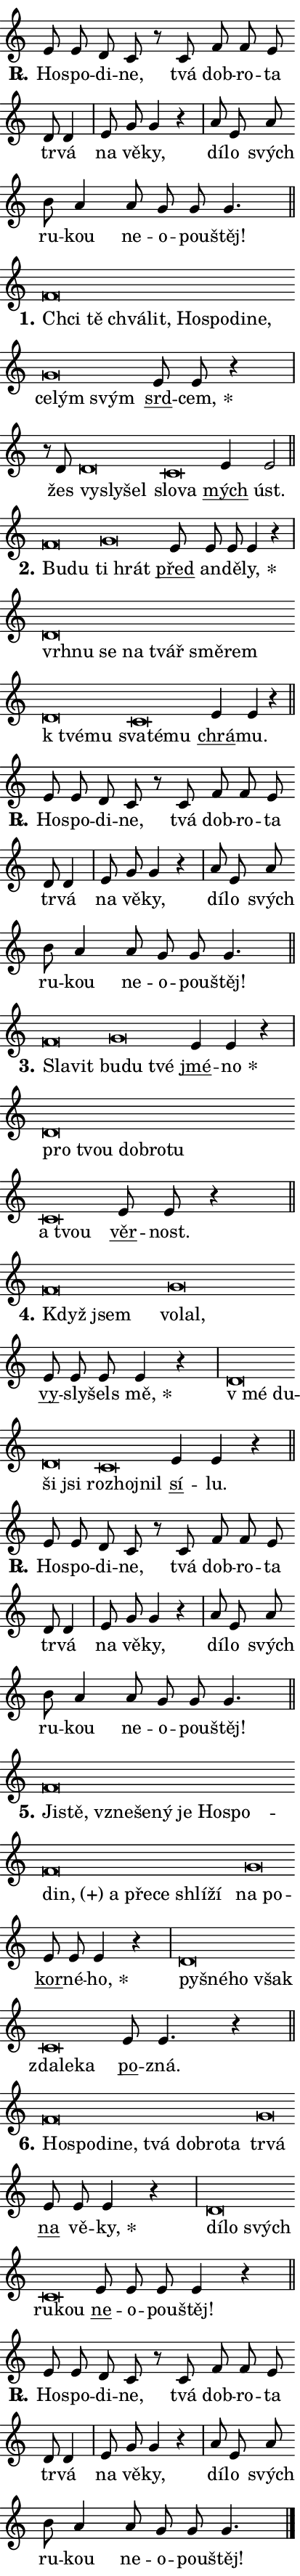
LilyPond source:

\version "2.24.0"
\header { tagline = "" }
\paper {
  indent = 0\cm
  top-margin = 0\cm
  right-margin = 0.13\cm % to fit lyric hyphens
  bottom-margin = 0\cm
  left-margin = 0\cm
  paper-width = 7\cm
  page-breaking = #ly:one-page-breaking
  system-system-spacing.basic-distance = #11
  score-system-spacing.basic-distance = #11
  ragged-last = ##f
}


%% Author: Thomas Morley
%% https://lists.gnu.org/archive/html/lilypond-user/2020-05/msg00002.html
#(define (line-position grob)
"Returns position of @var[grob} in current system:
   @code{'start}, if at first time-step
   @code{'end}, if at last time-step
   @code{'middle} otherwise
"
  (let* ((col (ly:item-get-column grob))
         (ln (ly:grob-object col 'left-neighbor))
         (rn (ly:grob-object col 'right-neighbor))
         (col-to-check-left (if (ly:grob? ln) ln col))
         (col-to-check-right (if (ly:grob? rn) rn col))
         (break-dir-left
           (and
             (ly:grob-property col-to-check-left 'non-musical #f)
             (ly:item-break-dir col-to-check-left)))
         (break-dir-right
           (and
             (ly:grob-property col-to-check-right 'non-musical #f)
             (ly:item-break-dir col-to-check-right))))
        (cond ((eqv? 1 break-dir-left) 'start)
              ((eqv? -1 break-dir-right) 'end)
              (else 'middle))))

#(define (tranparent-at-line-position vctor)
  (lambda (grob)
  "Relying on @code{line-position} select the relevant enry from @var{vctor}.
Used to determine transparency,"
    (case (line-position grob)
      ((end) (not (vector-ref vctor 0)))
      ((middle) (not (vector-ref vctor 1)))
      ((start) (not (vector-ref vctor 2))))))

noteHeadBreakVisibility =
#(define-music-function (break-visibility)(vector?)
"Makes @code{NoteHead}s transparent relying on @var{break-visibility}"
#{
  \override NoteHead.transparent =
    #(tranparent-at-line-position break-visibility)
#})

#(define delete-ledgers-for-transparent-note-heads
  (lambda (grob)
    "Reads whether a @code{NoteHead} is transparent.
If so this @code{NoteHead} is removed from @code{'note-heads} from
@var{grob}, which is supposed to be @code{LedgerLineSpanner}.
As a result ledgers are not printed for this @code{NoteHead}"
    (let* ((nhds-array (ly:grob-object grob 'note-heads))
           (nhds-list
             (if (ly:grob-array? nhds-array)
                 (ly:grob-array->list nhds-array)
                 '()))
           ;; Relies on the transparent-property being done before
           ;; Staff.LedgerLineSpanner.after-line-breaking is executed.
           ;; This is fragile ...
           (to-keep
             (remove
               (lambda (nhd)
                 (ly:grob-property nhd 'transparent #f))
               nhds-list)))
      ;; TODO find a better method to iterate over grob-arrays, similiar
      ;; to filter/remove etc for lists
      ;; For now rebuilt from scratch
      (set! (ly:grob-object grob 'note-heads)  '())
      (for-each
        (lambda (nhd)
          (ly:pointer-group-interface::add-grob grob 'note-heads nhd))
        to-keep))))

squashNotes = {
  \override NoteHead.X-extent = #'(-0.2 . 0.2)
  \override NoteHead.Y-extent = #'(-0.75 . 0)
  \override NoteHead.stencil =
    #(lambda (grob)
       (let ((pos (ly:grob-property grob 'staff-position)))
         (begin
           (if (< pos -7) (display "ERROR: Lower brevis then expected\n") (display ""))
           (if (<= pos -6) ly:text-interface::print ly:note-head::print))))
}
unSquashNotes = {
  \revert NoteHead.X-extent
  \revert NoteHead.Y-extent
  \revert NoteHead.stencil
}

hideNotes = \noteHeadBreakVisibility #begin-of-line-visible
unHideNotes = \noteHeadBreakVisibility #all-visible

% work-around for resetting accidentals
% https://lilypond.org/doc/v2.23/Documentation/notation/displaying-rhythms#unmetered-music
cadenzaMeasure = {
  \cadenzaOff
  \partial 1024 s1024
  \cadenzaOn
}

#(define-markup-command (accent layout props text) (markup?)
  "Underline accented syllable"
  (interpret-markup layout props
    #{\markup \override #'(offset . 4.3) \underline { #text }#}))

responsum = \markup \concat {
  "R" \hspace #-1.05 \path #0.1 #'((moveto 0 0.07) (lineto 0.9 0.8)) \hspace #0.05 "."
}

spaceSize = #0.6828661417322834 % exact space size for TeX Gyre Schola

\layout {
  \context {
    \Staff
    \remove "Time_signature_engraver"
    \override LedgerLineSpanner.after-line-breaking = #delete-ledgers-for-transparent-note-heads
  }
  \context {
    \Lyrics {
      \override LyricSpace.minimum-distance = \spaceSize
      \override LyricText.font-name = #"TeX Gyre Schola"
      \override LyricText.font-size = 1
      \override StanzaNumber.font-name = #"TeX Gyre Schola Bold"
      \override StanzaNumber.font-size = 1
    }
  }
  \context {
    \Score 
    \override NoteHead.text =
      #(lambda (grob) 
        (let ((pos (ly:grob-property grob 'staff-position)))
          #{\markup {
            \combine
              \halign #-0.55 \raise #(if (= pos -6) 0 0.5) \override #'(thickness . 2) \draw-line #'(3.2 . 0)
              \musicglyph "noteheads.sM1"
          }#}))
  }
}

% magnetic-lyrics.ily
%
%   written by
%     Jean Abou Samra <jean@abou-samra.fr>
%     Werner Lemberg <wl@gnu.org>
%
%   adapted by
%     Jiri Hon <jiri.hon@gmail.com>
%
% Version 2022-Apr-15

% https://www.mail-archive.com/lilypond-user@gnu.org/msg149350.html

#(define (Left_hyphen_pointer_engraver context)
   "Collect syllable-hyphen-syllable occurrences in lyrics and store
them in properties.  This engraver only looks to the left.  For
example, if the lyrics input is @code{foo -- bar}, it does the
following.

@itemize @bullet
@item
Set the @code{text} property of the @code{LyricHyphen} grob between
@q{foo} and @q{bar} to @code{foo}.

@item
Set the @code{left-hyphen} property of the @code{LyricText} grob with
text @q{foo} to the @code{LyricHyphen} grob between @q{foo} and
@q{bar}.
@end itemize

Use this auxiliary engraver in combination with the
@code{lyric-@/text::@/apply-@/magnetic-@/offset!} hook."
   (let ((hyphen #f)
         (text #f))
     (make-engraver
      (acknowledgers
       ((lyric-syllable-interface engraver grob source-engraver)
        (set! text grob)))
      (end-acknowledgers
       ((lyric-hyphen-interface engraver grob source-engraver)
        ;(when (not (grob::has-interface grob 'lyric-space-interface))
          (set! hyphen grob)));)
      ((stop-translation-timestep engraver)
       (when (and text hyphen)
         (ly:grob-set-object! text 'left-hyphen hyphen))
       (set! text #f)
       (set! hyphen #f)))))

#(define (lyric-text::apply-magnetic-offset! grob)
   "If the space between two syllables is less than the value in
property @code{LyricText@/.details@/.squash-threshold}, move the right
syllable to the left so that it gets concatenated with the left
syllable.

Use this function as a hook for
@code{LyricText@/.after-@/line-@/breaking} if the
@code{Left_@/hyphen_@/pointer_@/engraver} is active."
   (let ((hyphen (ly:grob-object grob 'left-hyphen #f)))
     (when hyphen
       (let ((left-text (ly:spanner-bound hyphen LEFT)))
         (when (grob::has-interface left-text 'lyric-syllable-interface)
           (let* ((common (ly:grob-common-refpoint grob left-text X))
                  (this-x-ext (ly:grob-extent grob common X))
                  (left-x-ext
                   (begin
                     ;; Trigger magnetism for left-text.
                     (ly:grob-property left-text 'after-line-breaking)
                     (ly:grob-extent left-text common X)))
                  ;; `delta` is the gap width between two syllables.
                  (delta (- (interval-start this-x-ext)
                            (interval-end left-x-ext)))
                  (details (ly:grob-property grob 'details))
                  (threshold (assoc-get 'squash-threshold details 0.2)))
             (when (< delta threshold)
               (let* (;; We have to manipulate the input text so that
                      ;; ligatures crossing syllable boundaries are not
                      ;; disabled.  For languages based on the Latin
                      ;; script this is essentially a beautification.
                      ;; However, for non-Western scripts it can be a
                      ;; necessity.
                      (lt (ly:grob-property left-text 'text))
                      (rt (ly:grob-property grob 'text))
                      (is-space (grob::has-interface hyphen 'lyric-space-interface))
                      (space (if is-space " " ""))
                      (extra-delta (if is-space spaceSize 0))
                      ;; Append new syllable.
                      (ltrt-space (if (and (string? lt) (string? rt))
                                (string-append lt space rt)
                                (make-concat-markup (list lt space rt))))
                      ;; Right-align `ltrt` to the right side.
                      (ltrt-space-markup (grob-interpret-markup
                               grob
                               (make-translate-markup
                                (cons (interval-length this-x-ext) 0)
                                (make-right-align-markup ltrt-space)))))
                 (begin
                   ;; Don't print `left-text`.
                   (ly:grob-set-property! left-text 'stencil #f)
                   ;; Set text and stencil (which holds all collected
                   ;; syllables so far) and shift it to the left.
                   (ly:grob-set-property! grob 'text ltrt-space)
                   (ly:grob-set-property! grob 'stencil ltrt-space-markup)
                   (ly:grob-translate-axis! grob (- (- delta extra-delta)) X))))))))))


#(define (lyric-hyphen::displace-bounds-first grob)
   ;; Make very sure this callback isn't triggered too early.
   (let ((left (ly:spanner-bound grob LEFT))
         (right (ly:spanner-bound grob RIGHT)))
     (ly:grob-property left 'after-line-breaking)
     (ly:grob-property right 'after-line-breaking)
     (ly:lyric-hyphen::print grob)))

squashThreshold = #0.4

\layout {
  \context {
    \Lyrics
    \consists #Left_hyphen_pointer_engraver
    \override LyricText.after-line-breaking =
      #lyric-text::apply-magnetic-offset!
    \override LyricHyphen.stencil = #lyric-hyphen::displace-bounds-first
    \override LyricText.details.squash-threshold = \squashThreshold
    \override LyricHyphen.minimum-distance = 0
    \override LyricHyphen.minimum-length = \squashThreshold
  }
}

squashText = \override LyricText.details.squash-threshold = 9999
unSquashText = \override LyricText.details.squash-threshold = \squashThreshold

leftText = \override LyricText.self-alignment-X = #LEFT
unLeftText = \revert LyricText.self-alignment-X

starOffset = #(lambda (grob) 
                (let ((x_offset (ly:self-alignment-interface::aligned-on-x-parent grob)))
                  (if (= x_offset 0) 0 (+ x_offset 1.2))))

star = #(define-music-function (syllable)(string?)
"Append star separator at the end of a syllable"
#{
  \once \override LyricText.X-offset = #starOffset
  \lyricmode { \markup {
    #syllable
    \override #'((font-name . "TeX Gyre Schola Bold")) \hspace #0.2 \lower #0.65 \larger "*"
  } }
#})

starAccent = #(define-music-function (syllable)(string?)
"Append star separator at the end of a syllable and make accent"
#{
  \once \override LyricText.X-offset = #starOffset
  \lyricmode { \markup {
    \accent #syllable
    \override #'((font-name . "TeX Gyre Schola Bold")) \hspace #0.2 \lower #0.65 \larger "*"
  } }
#})

breath = #(define-music-function (syllable)(string?)
"Append breathing indicator at the end of a syllable"
#{
  \lyricmode { \markup { #syllable "+" } }
#})

optionalBreath = #(define-music-function (syllable)(string?)
"Append optional breathing indicator at the end of a syllable"
#{
  \lyricmode { \markup { #syllable "(+)" } }
#})


\score {
    <<
        \new Voice = "melody" { \cadenzaOn \key c \major \relative { e'8 e d c r c \bar "" f f e \bar "" d d4 \cadenzaMeasure \bar "|" e8 g g4 r \cadenzaMeasure \bar "|" a8 e a \bar "" b a4 \bar "" a8 g g g4. \cadenzaMeasure \bar "||" \break } }
        \new Lyrics \lyricsto "melody" { \lyricmode { \set stanza = \responsum
Ho -- spo -- di -- ne, tvá dob -- ro -- ta tr -- vá na vě -- ky, dí -- lo svých ru -- kou ne -- o -- pou -- štěj! } }
    >>
    \layout {}
}

\score {
    <<
        \new Voice = "melody" { \cadenzaOn \key c \major \relative { \squashNotes f'\breve*1/16 \hideNotes \breve*1/16 \bar "" \breve*1/16 \bar "" \breve*1/16 \bar "" \breve*1/16 \bar "" \breve*1/16 \bar "" \breve*1/16 \breve*1/16 \bar "" \unHideNotes \unSquashNotes \squashNotes g\breve*1/16 \hideNotes \breve*1/16 \breve*1/16 \bar "" \unHideNotes \unSquashNotes \bar "" e8 e r4 \cadenzaMeasure \bar "|" r8 d8 \squashNotes d\breve*1/16 \hideNotes \breve*1/16 \breve*1/16 \bar "" \unHideNotes \unSquashNotes \squashNotes c\breve*1/16 \hideNotes \breve*1/16 \bar "" \unHideNotes \unSquashNotes \bar "" e4 e2 \cadenzaMeasure \bar "||" \break } }
        \new Lyrics \lyricsto "melody" { \lyricmode { \set stanza = "1."
\leftText Chci \squashText tě chvá -- lit, Ho -- spo -- di -- ne, \leftText \unLeftText \unSquashText ce -- \squashText lým svým \unLeftText \unSquashText \markup \accent srd -- \star cem, žes \leftText vy -- \squashText sly -- šel \leftText \unLeftText \unSquashText slo -- \squashText va \unLeftText \unSquashText \markup \accent mých úst. } }
    >>
    \layout {}
}

\score {
    <<
        \new Voice = "melody" { \cadenzaOn \key c \major \relative { \squashNotes f'\breve*1/16 \hideNotes \breve*1/16 \bar "" \unHideNotes \unSquashNotes \squashNotes g\breve*1/16 \hideNotes \breve*1/16 \bar "" \unHideNotes \unSquashNotes \bar "" e8 e e e4 r \cadenzaMeasure \bar "|" \squashNotes d\breve*1/16 \hideNotes \breve*1/16 \bar "" \breve*1/16 \bar "" \breve*1/16 \bar "" \breve*1/16 \bar "" \breve*1/16 \bar "" \breve*1/16 \bar "" \breve*1/16 \breve*1/16 \bar "" \unHideNotes \unSquashNotes \squashNotes c\breve*1/16 \hideNotes \breve*1/16 \breve*1/16 \bar "" \unHideNotes \unSquashNotes \bar "" e4 e r \cadenzaMeasure \bar "||" \break } }
        \new Lyrics \lyricsto "melody" { \lyricmode { \set stanza = "2."
\leftText Bu -- \squashText du \leftText \unLeftText \unSquashText ti \squashText hrát \unLeftText \unSquashText \markup \accent před an -- dě -- \star ly, \leftText vrh -- \squashText nu se na tvář smě -- rem "k tvé" -- mu \leftText \unLeftText \unSquashText sva -- \squashText té -- mu \unLeftText \unSquashText \markup \accent chrá -- mu. } }
    >>
    \layout {}
}

\score {
    <<
        \new Voice = "melody" { \cadenzaOn \key c \major \relative { e'8 e d c r c \bar "" f f e \bar "" d d4 \cadenzaMeasure \bar "|" e8 g g4 r \cadenzaMeasure \bar "|" a8 e a \bar "" b a4 \bar "" a8 g g g4. \cadenzaMeasure \bar "||" \break } }
        \new Lyrics \lyricsto "melody" { \lyricmode { \set stanza = \responsum
Ho -- spo -- di -- ne, tvá dob -- ro -- ta tr -- vá na vě -- ky, dí -- lo svých ru -- kou ne -- o -- pou -- štěj! } }
    >>
    \layout {}
}

\score {
    <<
        \new Voice = "melody" { \cadenzaOn \key c \major \relative { \squashNotes f'\breve*1/16 \hideNotes \breve*1/16 \bar "" \unHideNotes \unSquashNotes \squashNotes g\breve*1/16 \hideNotes \breve*1/16 \breve*1/16 \bar "" \unHideNotes \unSquashNotes \bar "" e4 e r \cadenzaMeasure \bar "|" \squashNotes d\breve*1/16 \hideNotes \breve*1/16 \bar "" \breve*1/16 \bar "" \breve*1/16 \breve*1/16 \bar "" \unHideNotes \unSquashNotes \squashNotes c\breve*1/16 \hideNotes \breve*1/16 \bar "" \unHideNotes \unSquashNotes \bar "" e8 e r4 \cadenzaMeasure \bar "||" \break } }
        \new Lyrics \lyricsto "melody" { \lyricmode { \set stanza = "3."
\leftText Sla -- \squashText vit \leftText \unLeftText \unSquashText bu -- \squashText du tvé \unLeftText \unSquashText \markup \accent jmé -- \star no \leftText pro \squashText tvou dob -- ro -- tu \leftText \unLeftText \unSquashText a \squashText tvou \unLeftText \unSquashText \markup \accent věr -- nost. } }
    >>
    \layout {}
}

\score {
    <<
        \new Voice = "melody" { \cadenzaOn \key c \major \relative { \squashNotes f'\breve*1/16 \hideNotes \breve*1/16 \bar "" \unHideNotes \unSquashNotes \squashNotes g\breve*1/16 \hideNotes \breve*1/16 \bar "" \unHideNotes \unSquashNotes \bar "" e8 e e e4 r \cadenzaMeasure \bar "|" \squashNotes d\breve*1/16 \hideNotes \breve*1/16 \bar "" \breve*1/16 \breve*1/16 \bar "" \unHideNotes \unSquashNotes \squashNotes c\breve*1/16 \hideNotes \breve*1/16 \breve*1/16 \bar "" \unHideNotes \unSquashNotes \bar "" e4 e r \cadenzaMeasure \bar "||" \break } }
        \new Lyrics \lyricsto "melody" { \lyricmode { \set stanza = "4."
\leftText Když \squashText jsem \leftText \unLeftText \unSquashText vo -- \squashText lal, \unLeftText \unSquashText \markup \accent vy -- sly -- šels \star mě, \leftText "v mé" \squashText du -- ši jsi \leftText \unLeftText \unSquashText roz -- \squashText hoj -- nil \unLeftText \unSquashText \markup \accent sí -- lu. } }
    >>
    \layout {}
}

\score {
    <<
        \new Voice = "melody" { \cadenzaOn \key c \major \relative { e'8 e d c r c \bar "" f f e \bar "" d d4 \cadenzaMeasure \bar "|" e8 g g4 r \cadenzaMeasure \bar "|" a8 e a \bar "" b a4 \bar "" a8 g g g4. \cadenzaMeasure \bar "||" \break } }
        \new Lyrics \lyricsto "melody" { \lyricmode { \set stanza = \responsum
Ho -- spo -- di -- ne, tvá dob -- ro -- ta tr -- vá na vě -- ky, dí -- lo svých ru -- kou ne -- o -- pou -- štěj! } }
    >>
    \layout {}
}

\score {
    <<
        \new Voice = "melody" { \cadenzaOn \key c \major \relative { \squashNotes f'\breve*1/16 \hideNotes \breve*1/16 \bar "" \breve*1/16 \bar "" \breve*1/16 \bar "" \breve*1/16 \bar "" \breve*1/16 \bar "" \breve*1/16 \bar "" \breve*1/16 \bar "" \breve*1/16 \bar "" \breve*1/16 \bar "" \breve*1/16 \bar "" \breve*1/16 \bar "" \breve*1/16 \breve*1/16 \bar "" \unHideNotes \unSquashNotes \squashNotes g\breve*1/16 \hideNotes \breve*1/16 \bar "" \unHideNotes \unSquashNotes \bar "" e8 e e4 r \cadenzaMeasure \bar "|" \squashNotes d\breve*1/16 \hideNotes \breve*1/16 \bar "" \breve*1/16 \breve*1/16 \bar "" \unHideNotes \unSquashNotes \squashNotes c\breve*1/16 \hideNotes \breve*1/16 \breve*1/16 \bar "" \unHideNotes \unSquashNotes \bar "" e8 e4. r4 \cadenzaMeasure \bar "||" \break } }
        \new Lyrics \lyricsto "melody" { \lyricmode { \set stanza = "5."
\leftText Ji -- \squashText stě, vzne -- še -- ný je Ho -- spo -- \optionalBreath din, a pře -- ce shlí -- ží \leftText \unLeftText \unSquashText na \squashText po -- \unLeftText \unSquashText \markup \accent kor -- né -- \star ho, \leftText py -- \squashText šné -- ho však \leftText \unLeftText \unSquashText zda -- \squashText le -- ka \unLeftText \unSquashText \markup \accent po -- zná. } }
    >>
    \layout {}
}

\score {
    <<
        \new Voice = "melody" { \cadenzaOn \key c \major \relative { \squashNotes f'\breve*1/16 \hideNotes \breve*1/16 \bar "" \breve*1/16 \bar "" \breve*1/16 \bar "" \breve*1/16 \bar "" \breve*1/16 \bar "" \breve*1/16 \breve*1/16 \bar "" \unHideNotes \unSquashNotes \squashNotes g\breve*1/16 \hideNotes \breve*1/16 \bar "" \unHideNotes \unSquashNotes \bar "" e8 e e4 r \cadenzaMeasure \bar "|" \squashNotes d\breve*1/16 \hideNotes \breve*1/16 \breve*1/16 \bar "" \unHideNotes \unSquashNotes \squashNotes c\breve*1/16 \hideNotes \breve*1/16 \bar "" \unHideNotes \unSquashNotes \bar "" e8 e e e4 r \cadenzaMeasure \bar "||" \break } }
        \new Lyrics \lyricsto "melody" { \lyricmode { \set stanza = "6."
\leftText Ho -- \squashText spo -- di -- ne, tvá dob -- ro -- ta \leftText \unLeftText \unSquashText tr -- \squashText vá \unLeftText \unSquashText \markup \accent na vě -- \star ky, \leftText dí -- \squashText lo svých \leftText \unLeftText \unSquashText ru -- \squashText kou \unLeftText \unSquashText \markup \accent ne -- o -- pou -- štěj! } }
    >>
    \layout {}
}

\score {
    <<
        \new Voice = "melody" { \cadenzaOn \key c \major \relative { e'8 e d c r c \bar "" f f e \bar "" d d4 \cadenzaMeasure \bar "|" e8 g g4 r \cadenzaMeasure \bar "|" a8 e a \bar "" b a4 \bar "" a8 g g g4. \cadenzaMeasure \bar "||" \break } \bar "|." }
        \new Lyrics \lyricsto "melody" { \lyricmode { \set stanza = \responsum
Ho -- spo -- di -- ne, tvá dob -- ro -- ta tr -- vá na vě -- ky, dí -- lo svých ru -- kou ne -- o -- pou -- štěj! } }
    >>
    \layout {}
}
